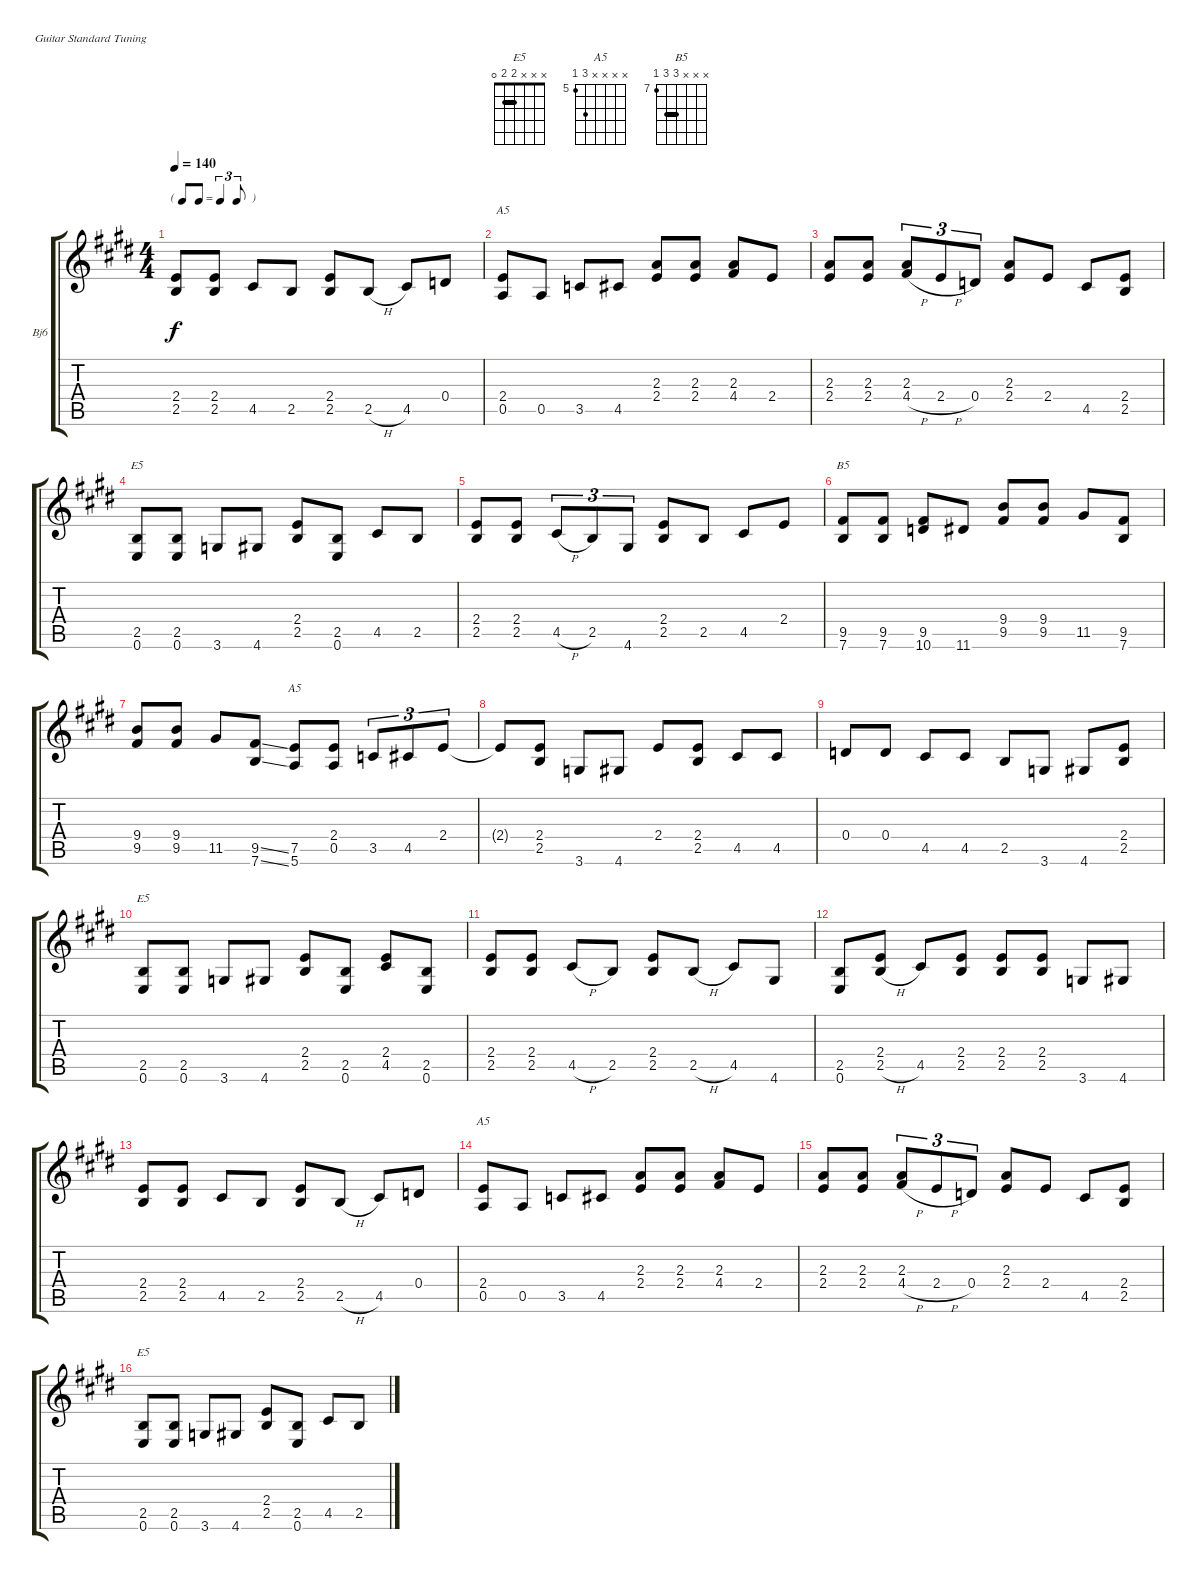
\bracketExtendMode groupsimilarinstruments
\firstSystemTrackNameOrientation horizontal
\otherSystemsTrackNameOrientation horizontal
\track ("Banjo" "Bj6") {instrument banjo}
\staff {score tabs}
\tuning (E4 B3 G3 D3 A2 E2)
\displaytranspose 12
\chord ("E5" x x x 2 2 0) {barre 2}
\chord ("A5" x x 2 2 0 x) {barre 2}
\chord ("B5" x x x 9 9 7) {firstfret 7 barre 9}
\chord ("A5" x x x x 7 5) {firstfret 5}
\ts (4 4)
\tf triplet8th
\tempo 140
\clef g2
\ks e
(2.4 2.5).8{dy f} (2.4 2.5).8 4.5.8 2.5.8 (2.4 2.5).8 2.5{h}.8 4.5.8 0.4.8 |
(2.4 0.5).8{ch "A5"} 0.5.8 3.5.8 4.5.8 (2.3 2.4).8 (2.3 2.4).8 (2.3 4.4).8 2.4.8 |
(2.3 2.4).8 (2.3 2.4).8 (2.3 4.4{h}).8{tu (3 2)} 2.4{h}.8{tu (3 2)} 0.4.8{tu (3 2)} (2.3 2.4).8 2.4.8 4.5.8 (2.4 2.5).8 |
(2.5 0.6).8{ch "E5"} (2.5 0.6).8 3.6.8 4.6.8 (2.4 2.5).8 (2.5 0.6).8 4.5.8 2.5.8 |
(2.4 2.5).8 (2.4 2.5).8 4.5{h}.8{tu (3 2)} 2.5.8{tu (3 2)} 4.6.8{tu (3 2)} (2.4 2.5).8 2.5.8 4.5.8 2.4.8 |
(9.5 7.6).8{ch "B5"} (9.5 7.6).8 (9.5 10.6).8 11.6.8 (9.4 9.5).8 (9.4 9.5).8 11.5.8 (9.5 7.6).8 |
(9.4 9.5).8 (9.4 9.5).8 11.5.8 (9.5{ss} 7.6{ss}).8 (7.5 5.6).8{ch "A5"} (2.4 0.5).8 3.5.8{tu (3 2)} 4.5.8{tu (3 2)} 2.4.8{tu (3 2)} |
2.4{t}.8 (2.4 2.5).8 3.6.8 4.6.8 2.4.8 (2.4 2.5).8 4.5.8 4.5.8 |
0.4.8 0.4.8 4.5.8 4.5.8 2.5.8 3.6.8 4.6.8 (2.4 2.5).8 |
(2.5 0.6).8{ch "E5"} (2.5 0.6).8 3.6.8 4.6.8 (2.4 2.5).8 (2.5 0.6).8 (2.4 4.5).8 (2.5 0.6).8 |
(2.4 2.5).8 (2.4 2.5).8 4.5{h}.8 2.5.8 (2.4 2.5).8 2.5{h}.8 4.5.8 4.6.8 |
(2.5 0.6).8 (2.4 2.5{h}).8 4.5.8 (2.4 2.5).8 (2.4 2.5).8 (2.4 2.5).8 3.6.8 4.6.8 |
(2.4 2.5).8 (2.4 2.5).8 4.5.8 2.5.8 (2.4 2.5).8 2.5{h}.8 4.5.8 0.4.8 |
(2.4 0.5).8{ch "A5"} 0.5.8 3.5.8 4.5.8 (2.3 2.4).8 (2.3 2.4).8 (2.3 4.4).8 2.4.8 |
(2.3 2.4).8 (2.3 2.4).8 (2.3 4.4{h}).8{tu (3 2)} 2.4{h}.8{tu (3 2)} 0.4.8{tu (3 2)} (2.3 2.4).8 2.4.8 4.5.8 (2.4 2.5).8 |
(2.5 0.6).8{ch "E5"} (2.5 0.6).8 3.6.8 4.6.8 (2.4 2.5).8 (2.5 0.6).8 4.5.8 2.5.8
